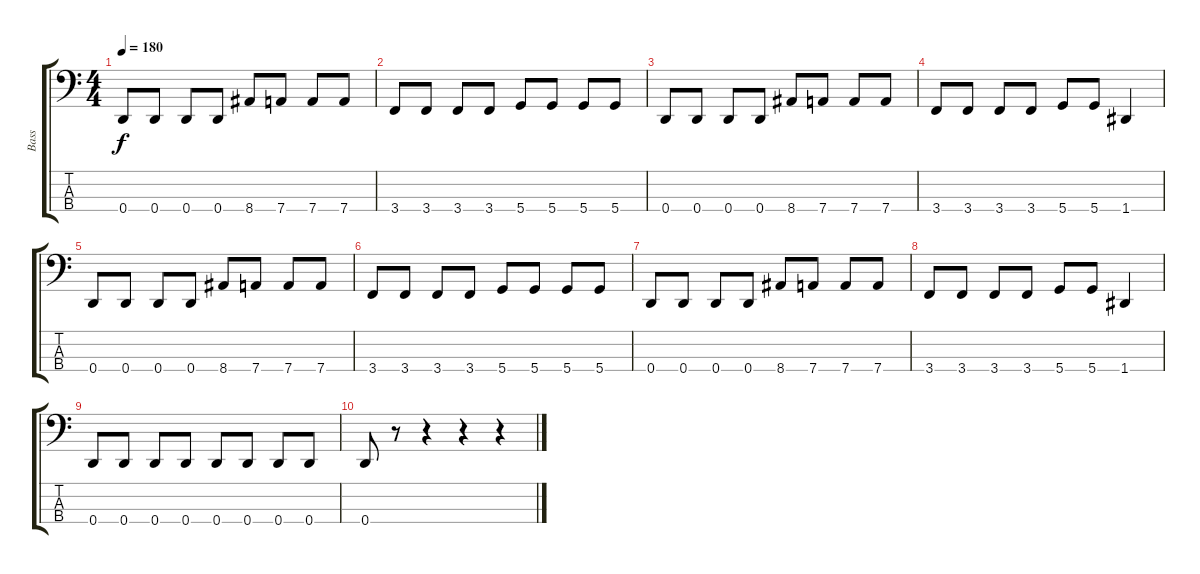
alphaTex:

\track ("Bass " "Bass ") {instrument electricbasspick}
\staff {score tabs}
\tuning (G2 D2 A1 D1) {hide}
\ts (4 4)
\tempo 180
\clef f4
\ks c
0.4.8{dy f} 0.4.8 0.4.8 0.4.8 8.4.8 7.4.8 7.4.8 7.4.8 |
3.4.8 3.4.8 3.4.8 3.4.8 5.4.8 5.4.8 5.4.8 5.4.8 |
0.4.8 0.4.8 0.4.8 0.4.8 8.4.8 7.4.8 7.4.8 7.4.8 |
3.4.8 3.4.8 3.4.8 3.4.8 5.4.8 5.4.8 1.4.4 |
0.4.8 0.4.8 0.4.8 0.4.8 8.4.8 7.4.8 7.4.8 7.4.8 |
3.4.8 3.4.8 3.4.8 3.4.8 5.4.8 5.4.8 5.4.8 5.4.8 |
0.4.8 0.4.8 0.4.8 0.4.8 8.4.8 7.4.8 7.4.8 7.4.8 |
3.4.8 3.4.8 3.4.8 3.4.8 5.4.8 5.4.8 1.4.4 |
0.4.8 0.4.8 0.4.8 0.4.8 0.4.8 0.4.8 0.4.8 0.4.8 |
0.4.8 r.8 r.4 r.4 r.4
